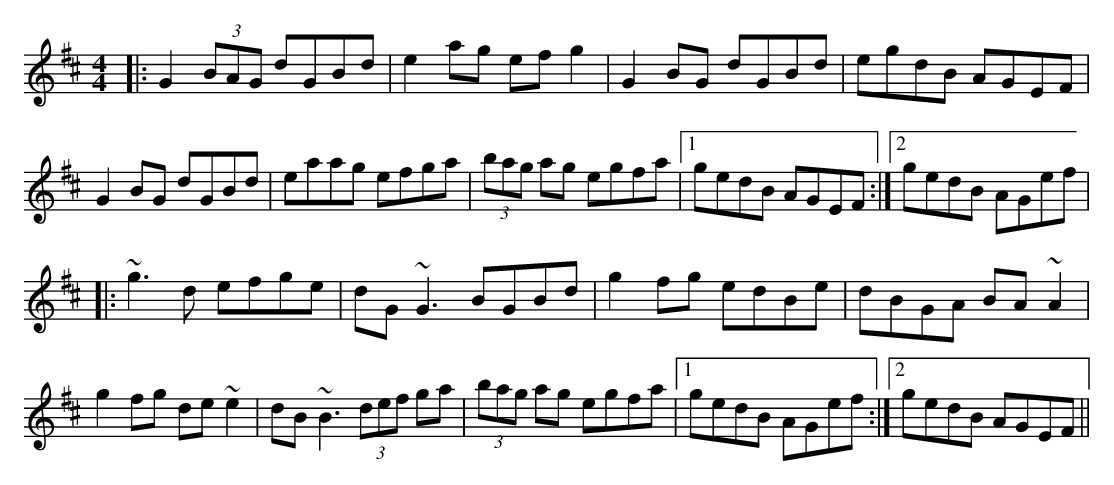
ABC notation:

X:1
M:4/4
K:D
|: G2 (3BAG dGBd| e2 ag ef g2| G2 BG dGBd| egdB AGEF|
G2 BG dGBd|eaag efga|(3bag ag egfa|1 gedB AGEF:|2 gedB AGef|
|: ~g3 d efge|dG ~G3 BGBd|g2 fg edBe|dBGA BA ~A2|
g2 fg de ~e2|dB ~B3 (3def ga|(3bag ag egfa|1 gedB AGef:|2 gedB AGEF||
